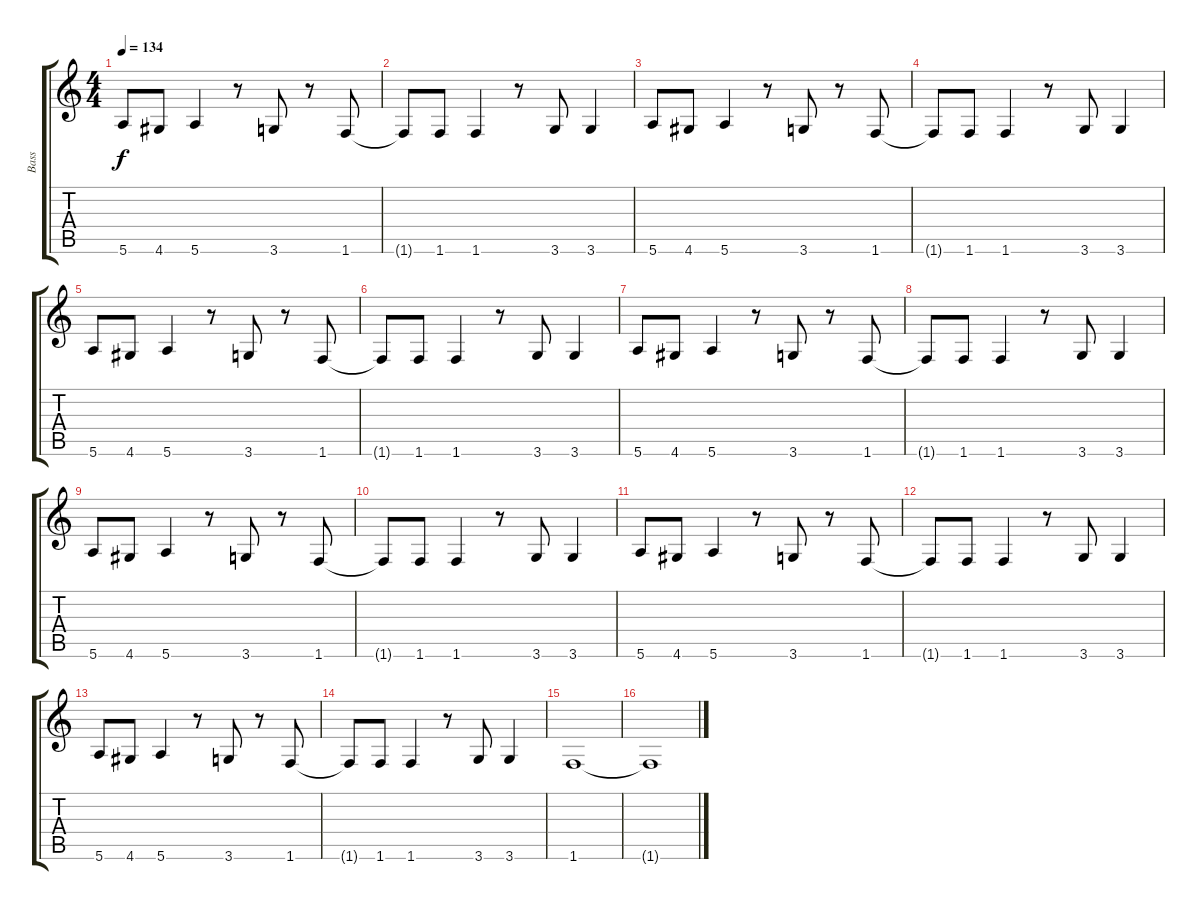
\track ("Bass" "Bass") {instrument electricbassfinger}
\staff {score tabs}
\tuning (E4 B3 G3 D3 A2 E2) {hide}
\ts (4 4)
\tempo 134
\clef g2
\ks c
5.6.8{dy f volume 13} 4.6.8 5.6.4 r.8 3.6.8 r.8 1.6.8 |
1.6{t}.8 1.6.8 1.6.4 r.8 3.6.8 3.6.4 |
5.6.8{volume 13} 4.6.8 5.6.4 r.8 3.6.8 r.8 1.6.8 |
1.6{t}.8 1.6.8 1.6.4 r.8 3.6.8 3.6.4 |
5.6.8{volume 13} 4.6.8 5.6.4 r.8 3.6.8 r.8 1.6.8 |
1.6{t}.8 1.6.8 1.6.4 r.8 3.6.8 3.6.4 |
5.6.8{volume 13} 4.6.8 5.6.4 r.8 3.6.8 r.8 1.6.8 |
1.6{t}.8 1.6.8 1.6.4 r.8 3.6.8 3.6.4 |
5.6.8{volume 13} 4.6.8 5.6.4 r.8 3.6.8 r.8 1.6.8 |
1.6{t}.8 1.6.8 1.6.4 r.8 3.6.8 3.6.4 |
5.6.8{volume 13} 4.6.8 5.6.4 r.8 3.6.8 r.8 1.6.8 |
1.6{t}.8 1.6.8 1.6.4 r.8 3.6.8 3.6.4 |
5.6.8{volume 13} 4.6.8 5.6.4 r.8 3.6.8 r.8 1.6.8 |
1.6{t}.8 1.6.8 1.6.4 r.8 3.6.8 3.6.4 |
1.6.1 |
1.6{t}.1
